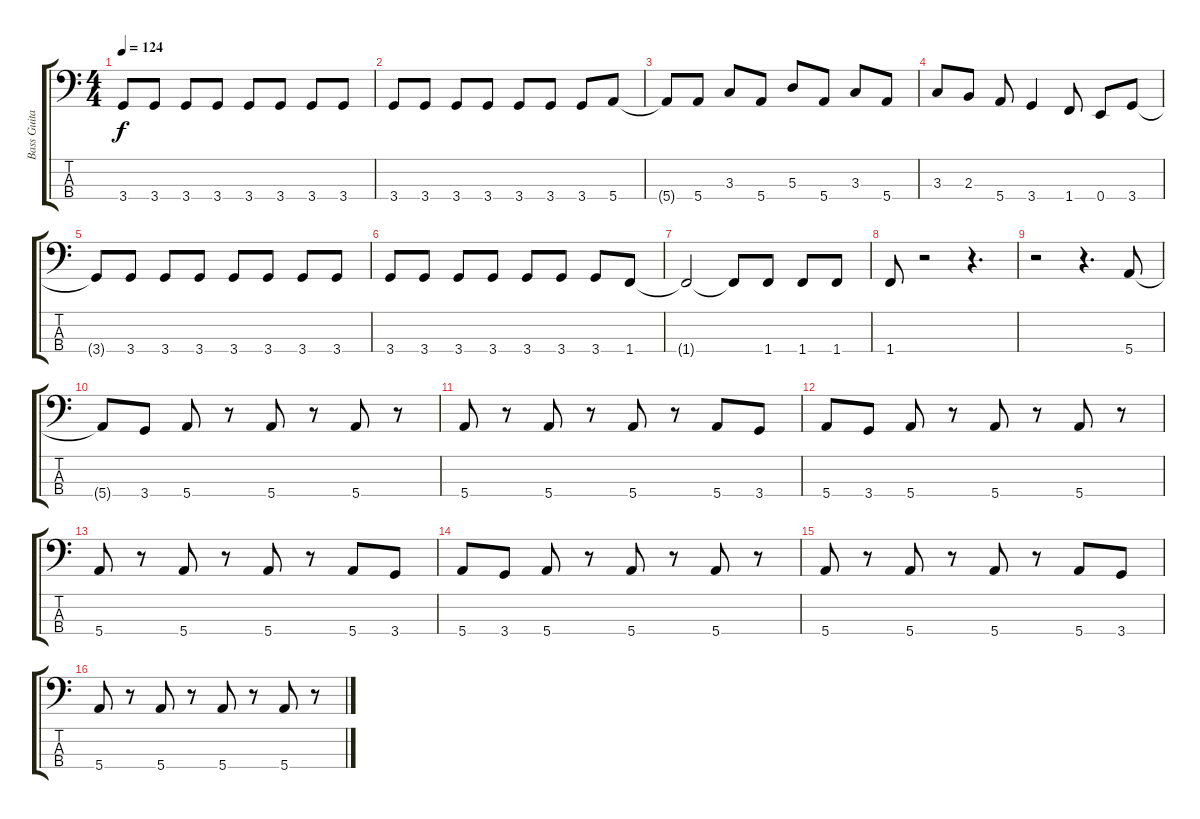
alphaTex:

\track ("Bass Guitar" "Bass Guita") {instrument slapbass1}
\staff {score tabs}
\tuning (G2 D2 A1 E1) {hide}
\ts (4 4)
\tempo 124
\clef f4
\ks c
3.4.8{dy f} 3.4.8 3.4.8 3.4.8 3.4.8 3.4.8 3.4.8 3.4.8 |
3.4.8 3.4.8 3.4.8 3.4.8 3.4.8 3.4.8 3.4.8 5.4.8 |
5.4{t}.8 5.4.8 3.3.8 5.4.8 5.3.8 5.4.8 3.3.8 5.4.8 |
3.3.8 2.3.8 5.4.8 3.4.4 1.4.8 0.4.8 3.4.8 |
3.4{t}.8 3.4.8 3.4.8 3.4.8 3.4.8 3.4.8 3.4.8 3.4.8 |
3.4.8 3.4.8 3.4.8 3.4.8 3.4.8 3.4.8 3.4.8 1.4.8 |
1.4{t}.2 1.4{t}.8 1.4.8 1.4.8 1.4.8 |
1.4.8 r.2 r.4{d} |
r.2 r.4{d} 5.4.8 |
5.4{t}.8 3.4.8 5.4.8 r.8 5.4.8 r.8 5.4.8 r.8 |
5.4.8 r.8 5.4.8 r.8 5.4.8 r.8 5.4.8 3.4.8 |
5.4.8 3.4.8 5.4.8 r.8 5.4.8 r.8 5.4.8 r.8 |
5.4.8 r.8 5.4.8 r.8 5.4.8 r.8 5.4.8 3.4.8 |
5.4.8 3.4.8 5.4.8 r.8 5.4.8 r.8 5.4.8 r.8 |
5.4.8 r.8 5.4.8 r.8 5.4.8 r.8 5.4.8 3.4.8 |
5.4.8 r.8 5.4.8 r.8 5.4.8 r.8 5.4.8 r.8
